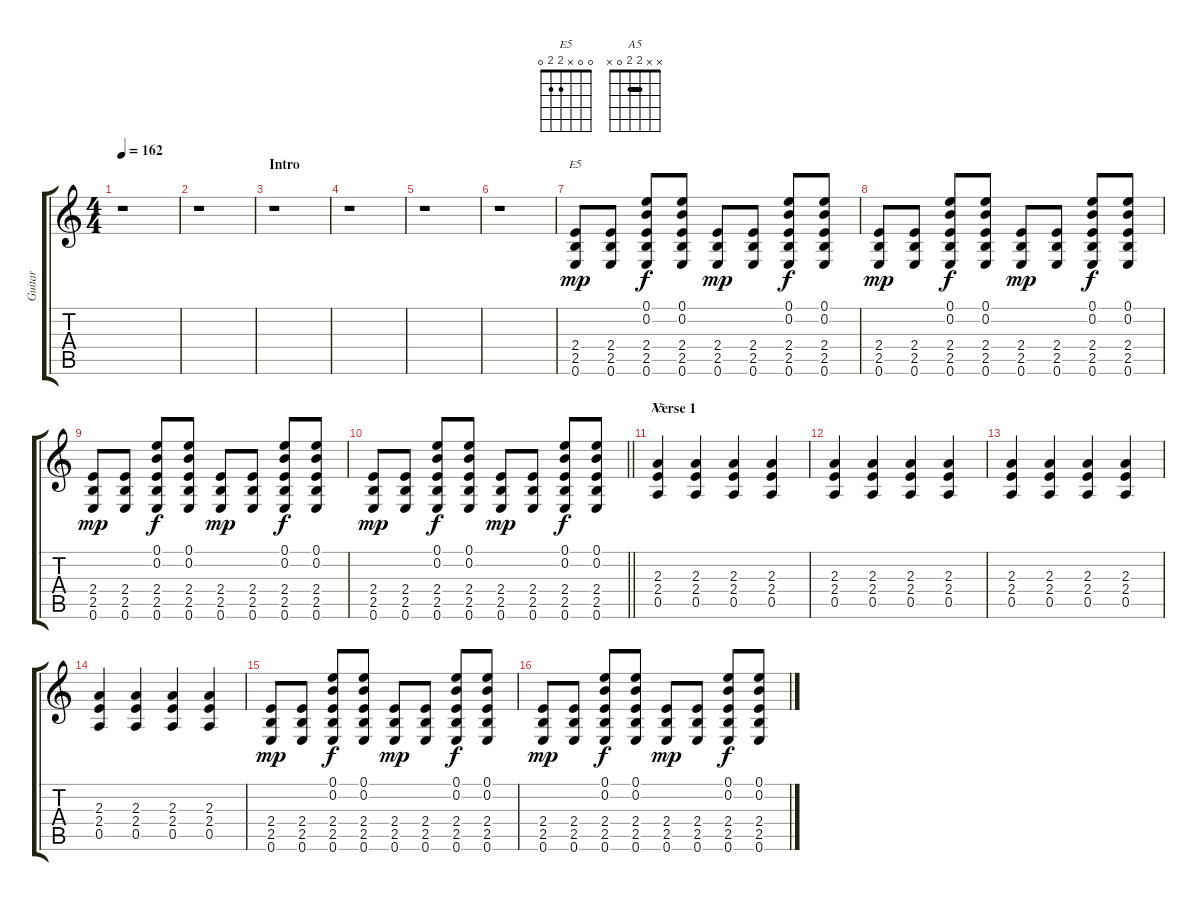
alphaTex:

\track ("Guitar" "Guitar") {instrument acousticguitarsteel}
\staff {score tabs}
\tuning (E4 B3 G3 D3 A2 E2) {hide}
\chord ("E5" 0 0 x 2 2 0)
\chord ("A5" x x 2 2 0 x) {barre 2}
\ts (4 4)
\tempo 162
\clef g2
\ks c
r.1{dy mp instrument acousticguitarsteel} |
r.1 |
\section ("" "Intro")
r.1 |
r.1 |
r.1 |
r.1 |
(2.4 2.5 0.6).8{ch "E5"} (2.4 2.5 0.6).8 (0.1 0.2 2.4 2.5 0.6).8{dy f} (0.1 0.2 2.4 2.5 0.6).8 (2.4 2.5 0.6).8{dy mp} (2.4 2.5 0.6).8 (0.1 0.2 2.4 2.5 0.6).8{dy f} (0.1 0.2 2.4 2.5 0.6).8 |
(2.4 2.5 0.6).8{dy mp} (2.4 2.5 0.6).8 (0.1 0.2 2.4 2.5 0.6).8{dy f} (0.1 0.2 2.4 2.5 0.6).8 (2.4 2.5 0.6).8{dy mp} (2.4 2.5 0.6).8 (0.1 0.2 2.4 2.5 0.6).8{dy f} (0.1 0.2 2.4 2.5 0.6).8 |
(2.4 2.5 0.6).8{dy mp} (2.4 2.5 0.6).8 (0.1 0.2 2.4 2.5 0.6).8{dy f} (0.1 0.2 2.4 2.5 0.6).8 (2.4 2.5 0.6).8{dy mp} (2.4 2.5 0.6).8 (0.1 0.2 2.4 2.5 0.6).8{dy f} (0.1 0.2 2.4 2.5 0.6).8 |
\barLineRight lightlight
(2.4 2.5 0.6).8{dy mp} (2.4 2.5 0.6).8 (0.1 0.2 2.4 2.5 0.6).8{dy f} (0.1 0.2 2.4 2.5 0.6).8 (2.4 2.5 0.6).8{dy mp} (2.4 2.5 0.6).8 (0.1 0.2 2.4 2.5 0.6).8{dy f} (0.1 0.2 2.4 2.5 0.6).8 |
\section ("" "Verse 1")
(2.3 2.4 0.5).4{ch "A5"} (2.3 2.4 0.5).4 (2.3 2.4 0.5).4 (2.3 2.4 0.5).4 |
(2.3 2.4 0.5).4 (2.3 2.4 0.5).4 (2.3 2.4 0.5).4 (2.3 2.4 0.5).4 |
(2.3 2.4 0.5).4 (2.3 2.4 0.5).4 (2.3 2.4 0.5).4 (2.3 2.4 0.5).4 |
(2.3 2.4 0.5).4 (2.3 2.4 0.5).4 (2.3 2.4 0.5).4 (2.3 2.4 0.5).4 |
(2.4 2.5 0.6).8{dy mp} (2.4 2.5 0.6).8 (0.1 0.2 2.4 2.5 0.6).8{dy f} (0.1 0.2 2.4 2.5 0.6).8 (2.4 2.5 0.6).8{dy mp} (2.4 2.5 0.6).8 (0.1 0.2 2.4 2.5 0.6).8{dy f} (0.1 0.2 2.4 2.5 0.6).8 |
(2.4 2.5 0.6).8{dy mp} (2.4 2.5 0.6).8 (0.1 0.2 2.4 2.5 0.6).8{dy f} (0.1 0.2 2.4 2.5 0.6).8 (2.4 2.5 0.6).8{dy mp} (2.4 2.5 0.6).8 (0.1 0.2 2.4 2.5 0.6).8{dy f} (0.1 0.2 2.4 2.5 0.6).8
